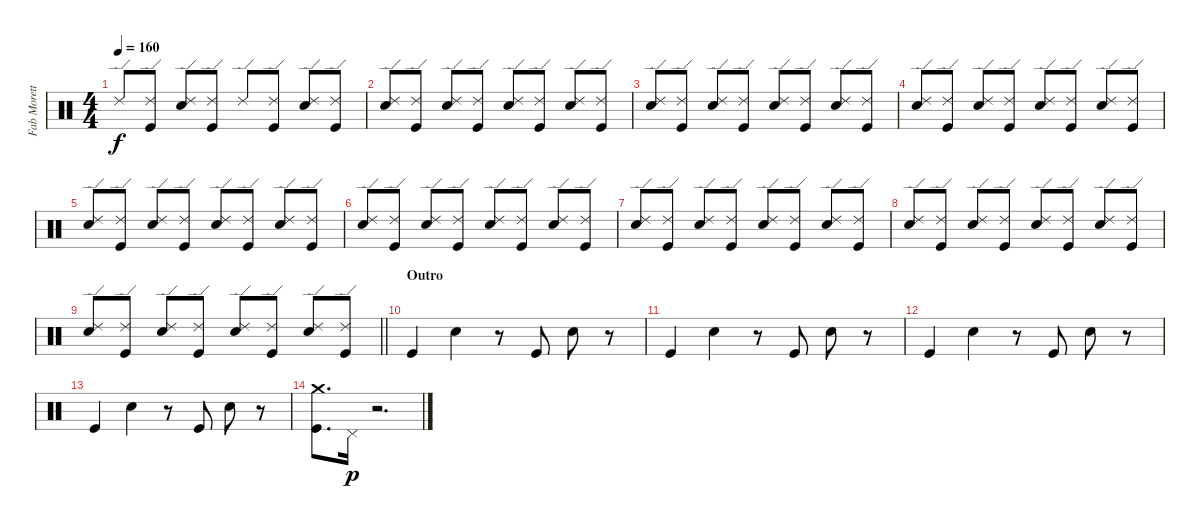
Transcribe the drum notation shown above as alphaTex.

\track ("Fab Moretti" "Fab Morett") {instrument percussion}
\staff {score}
\articulation defaults
\ts (4 4)
\tempo 160
\clef neutral
\ks c "Ride (edge) 2".8{dy f}
("Ride (edge) 2" "Kick (hit)").8 ("Ride (edge) 2" "Electric Snare (hit)").8 ("Ride (edge) 2" "Kick (hit)").8 "Ride (edge) 2".8 ("Ride (edge) 2" "Kick (hit)").8 ("Ride (edge) 2" "Electric Snare (hit)").8 ("Ride (edge) 2" "Kick (hit)").8 |
("Ride (edge) 2" "Electric Snare (hit)").8 ("Ride (edge) 2" "Kick (hit)").8 ("Ride (edge) 2" "Electric Snare (hit)").8 ("Ride (edge) 2" "Kick (hit)").8 ("Ride (edge) 2" "Electric Snare (hit)").8 ("Ride (edge) 2" "Kick (hit)").8 ("Ride (edge) 2" "Electric Snare (hit)").8 ("Ride (edge) 2" "Kick (hit)").8 |
("Ride (edge) 2" "Electric Snare (hit)").8 ("Ride (edge) 2" "Kick (hit)").8 ("Ride (edge) 2" "Electric Snare (hit)").8 ("Ride (edge) 2" "Kick (hit)").8 ("Ride (edge) 2" "Electric Snare (hit)").8 ("Ride (edge) 2" "Kick (hit)").8 ("Ride (edge) 2" "Electric Snare (hit)").8 ("Ride (edge) 2" "Kick (hit)").8 |
("Ride (edge) 2" "Electric Snare (hit)").8 ("Ride (edge) 2" "Kick (hit)").8 ("Ride (edge) 2" "Electric Snare (hit)").8 ("Ride (edge) 2" "Kick (hit)").8 ("Ride (edge) 2" "Electric Snare (hit)").8 ("Ride (edge) 2" "Kick (hit)").8 ("Ride (edge) 2" "Electric Snare (hit)").8 ("Ride (edge) 2" "Kick (hit)").8 |
("Ride (edge) 2" "Electric Snare (hit)").8 ("Ride (edge) 2" "Kick (hit)").8 ("Ride (edge) 2" "Electric Snare (hit)").8 ("Ride (edge) 2" "Kick (hit)").8 ("Ride (edge) 2" "Electric Snare (hit)").8 ("Ride (edge) 2" "Kick (hit)").8 ("Ride (edge) 2" "Electric Snare (hit)").8 ("Ride (edge) 2" "Kick (hit)").8 |
("Ride (edge) 2" "Electric Snare (hit)").8 ("Ride (edge) 2" "Kick (hit)").8 ("Ride (edge) 2" "Electric Snare (hit)").8 ("Ride (edge) 2" "Kick (hit)").8 ("Ride (edge) 2" "Electric Snare (hit)").8 ("Ride (edge) 2" "Kick (hit)").8 ("Ride (edge) 2" "Electric Snare (hit)").8 ("Ride (edge) 2" "Kick (hit)").8 |
("Ride (edge) 2" "Electric Snare (hit)").8 ("Ride (edge) 2" "Kick (hit)").8 ("Ride (edge) 2" "Electric Snare (hit)").8 ("Ride (edge) 2" "Kick (hit)").8 ("Ride (edge) 2" "Electric Snare (hit)").8 ("Ride (edge) 2" "Kick (hit)").8 ("Ride (edge) 2" "Electric Snare (hit)").8 ("Ride (edge) 2" "Kick (hit)").8 |
("Ride (edge) 2" "Electric Snare (hit)").8 ("Ride (edge) 2" "Kick (hit)").8 ("Ride (edge) 2" "Electric Snare (hit)").8 ("Ride (edge) 2" "Kick (hit)").8 ("Ride (edge) 2" "Electric Snare (hit)").8 ("Ride (edge) 2" "Kick (hit)").8 ("Ride (edge) 2" "Electric Snare (hit)").8 ("Ride (edge) 2" "Kick (hit)").8 |
\barLineRight lightlight
("Ride (edge) 2" "Electric Snare (hit)").8 ("Ride (edge) 2" "Kick (hit)").8 ("Ride (edge) 2" "Electric Snare (hit)").8 ("Ride (edge) 2" "Kick (hit)").8 ("Ride (edge) 2" "Electric Snare (hit)").8 ("Ride (edge) 2" "Kick (hit)").8 ("Ride (edge) 2" "Electric Snare (hit)").8 ("Ride (edge) 2" "Kick (hit)").8 |
\section ("" "Outro")
"Kick (hit)".4 "Electric Snare (hit)".4 r.8 "Kick (hit)".8 "Electric Snare (hit)".8 r.8 |
"Kick (hit)".4 "Electric Snare (hit)".4 r.8 "Kick (hit)".8 "Electric Snare (hit)".8 r.8 |
"Kick (hit)".4 "Electric Snare (hit)".4 r.8 "Kick (hit)".8 "Electric Snare (hit)".8 r.8 |
"Kick (hit)".4 "Electric Snare (hit)".4 r.8 "Kick (hit)".8 "Electric Snare (hit)".8 r.8 |
("Crash medium (hit)" "Kick (hit)").8{d} "Pedal Hi-Hat (hit)".16{dy p} r.2{d}
